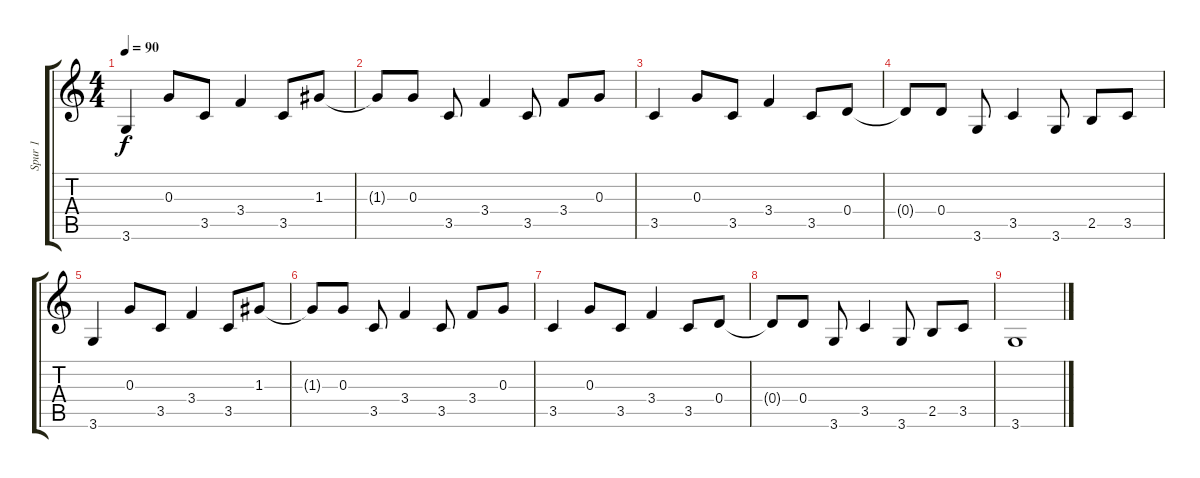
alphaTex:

\track ("Spur 1" "Spur 1") {instrument acousticgrandpiano}
\staff {score tabs}
\tuning (E5 B4 G4 D4 A3 E3) {hide}
\ts (4 4)
\tempo 90
\clef g2
\ks c
3.6.4{dy f} 0.3.8 3.5.8 3.4.4 3.5.8 1.3.8 |
1.3{t}.8 0.3.8 3.5.8 3.4.4 3.5.8 3.4.8 0.3.8 |
3.5.4 0.3.8 3.5.8 3.4.4 3.5.8 0.4.8 |
0.4{t}.8 0.4.8 3.6.8 3.5.4 3.6.8 2.5.8 3.5.8 |
3.6.4 0.3.8 3.5.8 3.4.4 3.5.8 1.3.8 |
1.3{t}.8 0.3.8 3.5.8 3.4.4 3.5.8 3.4.8 0.3.8 |
3.5.4 0.3.8 3.5.8 3.4.4 3.5.8 0.4.8 |
0.4{t}.8 0.4.8 3.6.8 3.5.4 3.6.8 2.5.8 3.5.8 |
3.6.1
